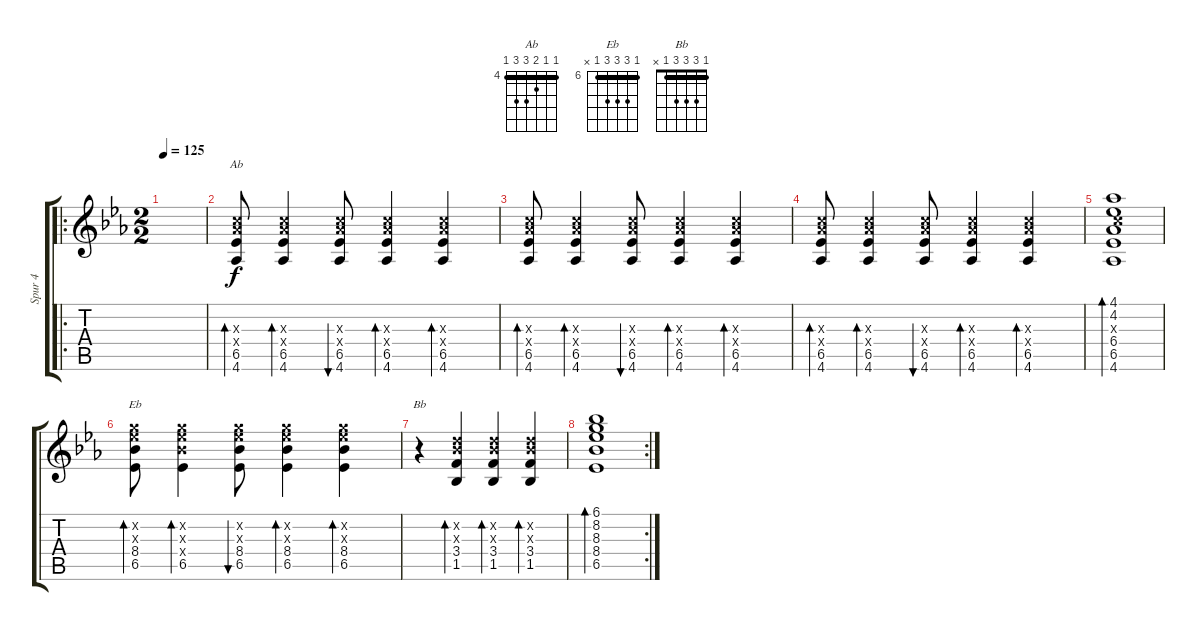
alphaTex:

\track ("Spur 4" "Spur 4") {instrument electricguitarjazz}
\staff {score tabs}
\tuning (E4 B3 G3 D3 A2 E2) {hide}
\chord ("Ab" 4 4 5 6 6 4) {firstfret 4 barre 4}
\chord ("Eb" 6 8 8 8 6 x) {firstfret 6 barre 6}
\chord ("Bb" 1 3 3 3 1 x) {barre 1}
\ro
\ts (2 2)
\tempo 125
\clef g2
\ks cminor
|
(5.3{x} 6.4{x} 6.5 4.6).8{bd 60 ch "Ab"} (5.3{x} 6.4{x} 6.5 4.6).4{bd 60} (5.3{x} 6.4{x} 6.5 4.6).8{bu 60} (5.3{x} 6.4{x} 6.5 4.6).4{bd 60} (5.3{x} 6.4{x} 6.5 4.6).4{bd 60} |
(5.3{x} 6.4{x} 6.5 4.6).8{bd 60} (5.3{x} 6.4{x} 6.5 4.6).4{bd 60} (5.3{x} 6.4{x} 6.5 4.6).8{bu 60} (5.3{x} 6.4{x} 6.5 4.6).4{bd 60} (5.3{x} 6.4{x} 6.5 4.6).4{bd 60} |
(5.3{x} 6.4{x} 6.5 4.6).8{bd 60} (5.3{x} 6.4{x} 6.5 4.6).4{bd 60} (5.3{x} 6.4{x} 6.5 4.6).8{bu 60} (5.3{x} 6.4{x} 6.5 4.6).4{bd 60} (5.3{x} 6.4{x} 6.5 4.6).4{bd 60} |
(4.1 4.2 5.3{x} 6.4 6.5 4.6).1{bd 60} |
(8.2{x} 8.3{x} 8.4 6.5).8{bd 60 ch "Eb"} (8.2{x} 8.3{x} 8.4{x} 6.5).4{bd 60} (8.2{x} 8.3{x} 8.4 6.5).8{bu 60} (8.2{x} 8.3{x} 8.4 6.5).4{bd 60} (8.2{x} 8.3{x} 8.4 6.5).4{bd 60} |
r.4{ch "Bb"} (3.2{x} 3.3{x} 3.4 1.5).4{bd 60} (3.2{x} 3.3{x} 3.4 1.5).4{bd 60} (3.2{x} 3.3{x} 3.4 1.5).4{bd 60} |
\rc 2
(6.1 8.2 8.3 8.4 6.5).1{bd 240}
